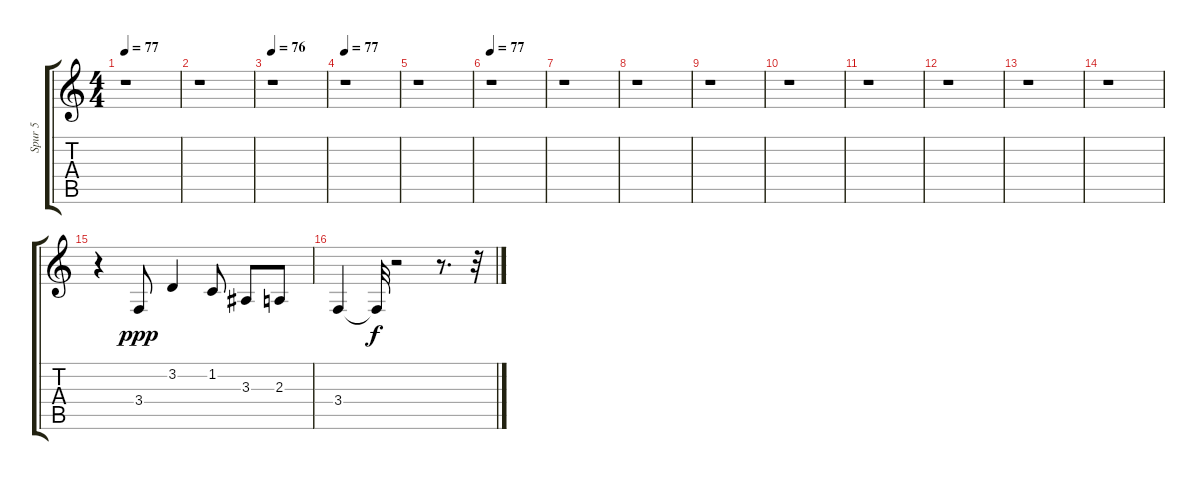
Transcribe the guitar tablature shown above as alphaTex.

\track ("Spur 5" "Spur 5") {instrument choiraahs}
\staff {score tabs}
\tuning (E4 B3 G3 D3 A2 E2) {hide}
\ts (4 4)
\tempo 77
\clef g2
\ks c
r.1{dy ppp} |
r.1 |
\tempo 76
r.1 |
\tempo 77
r.1 |
r.1 |
\tempo 77
r.1 |
r.1 |
r.1 |
r.1 |
r.1 |
r.1 |
r.1 |
r.1 |
r.1 |
r.4 3.4.8 3.2.4 1.2.8 3.3.8 2.3.8 |
3.4.4 3.4{t}.32{dy f} r.2 r.8{d} r.32
